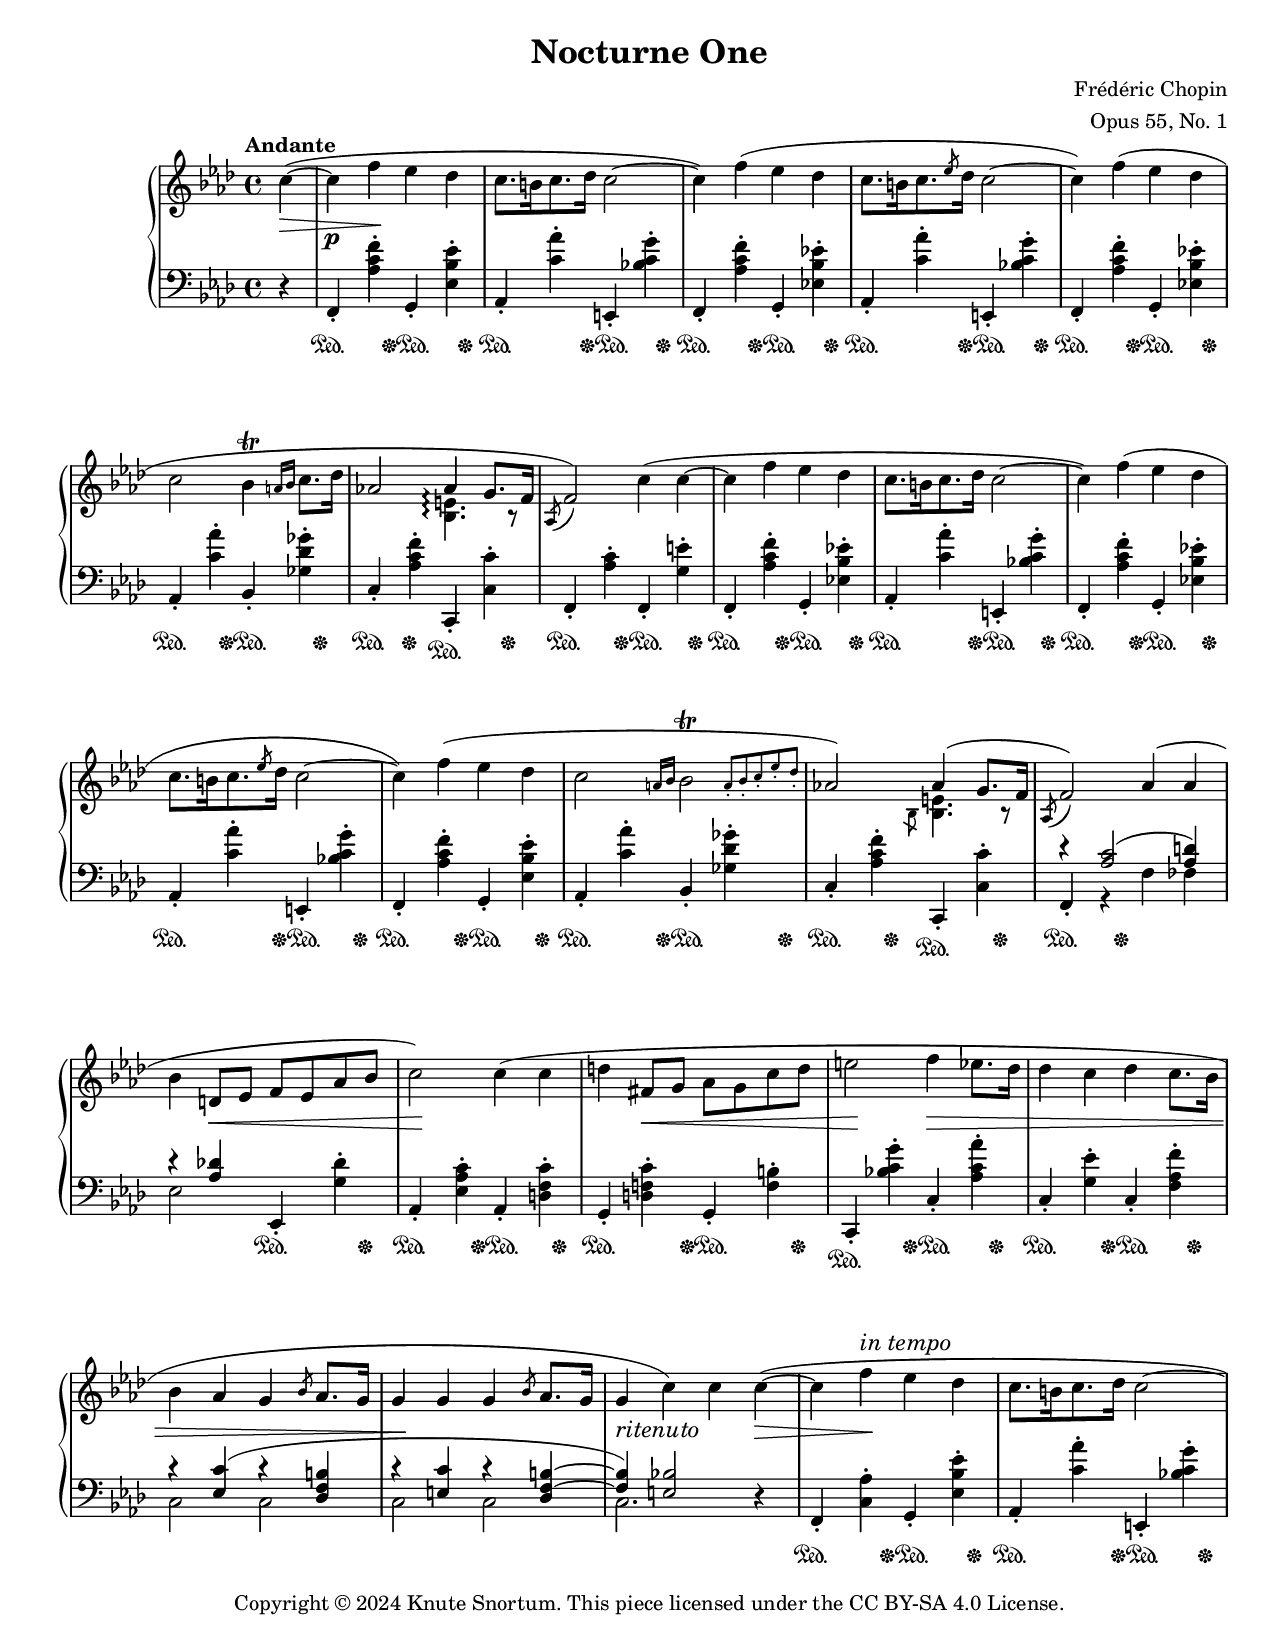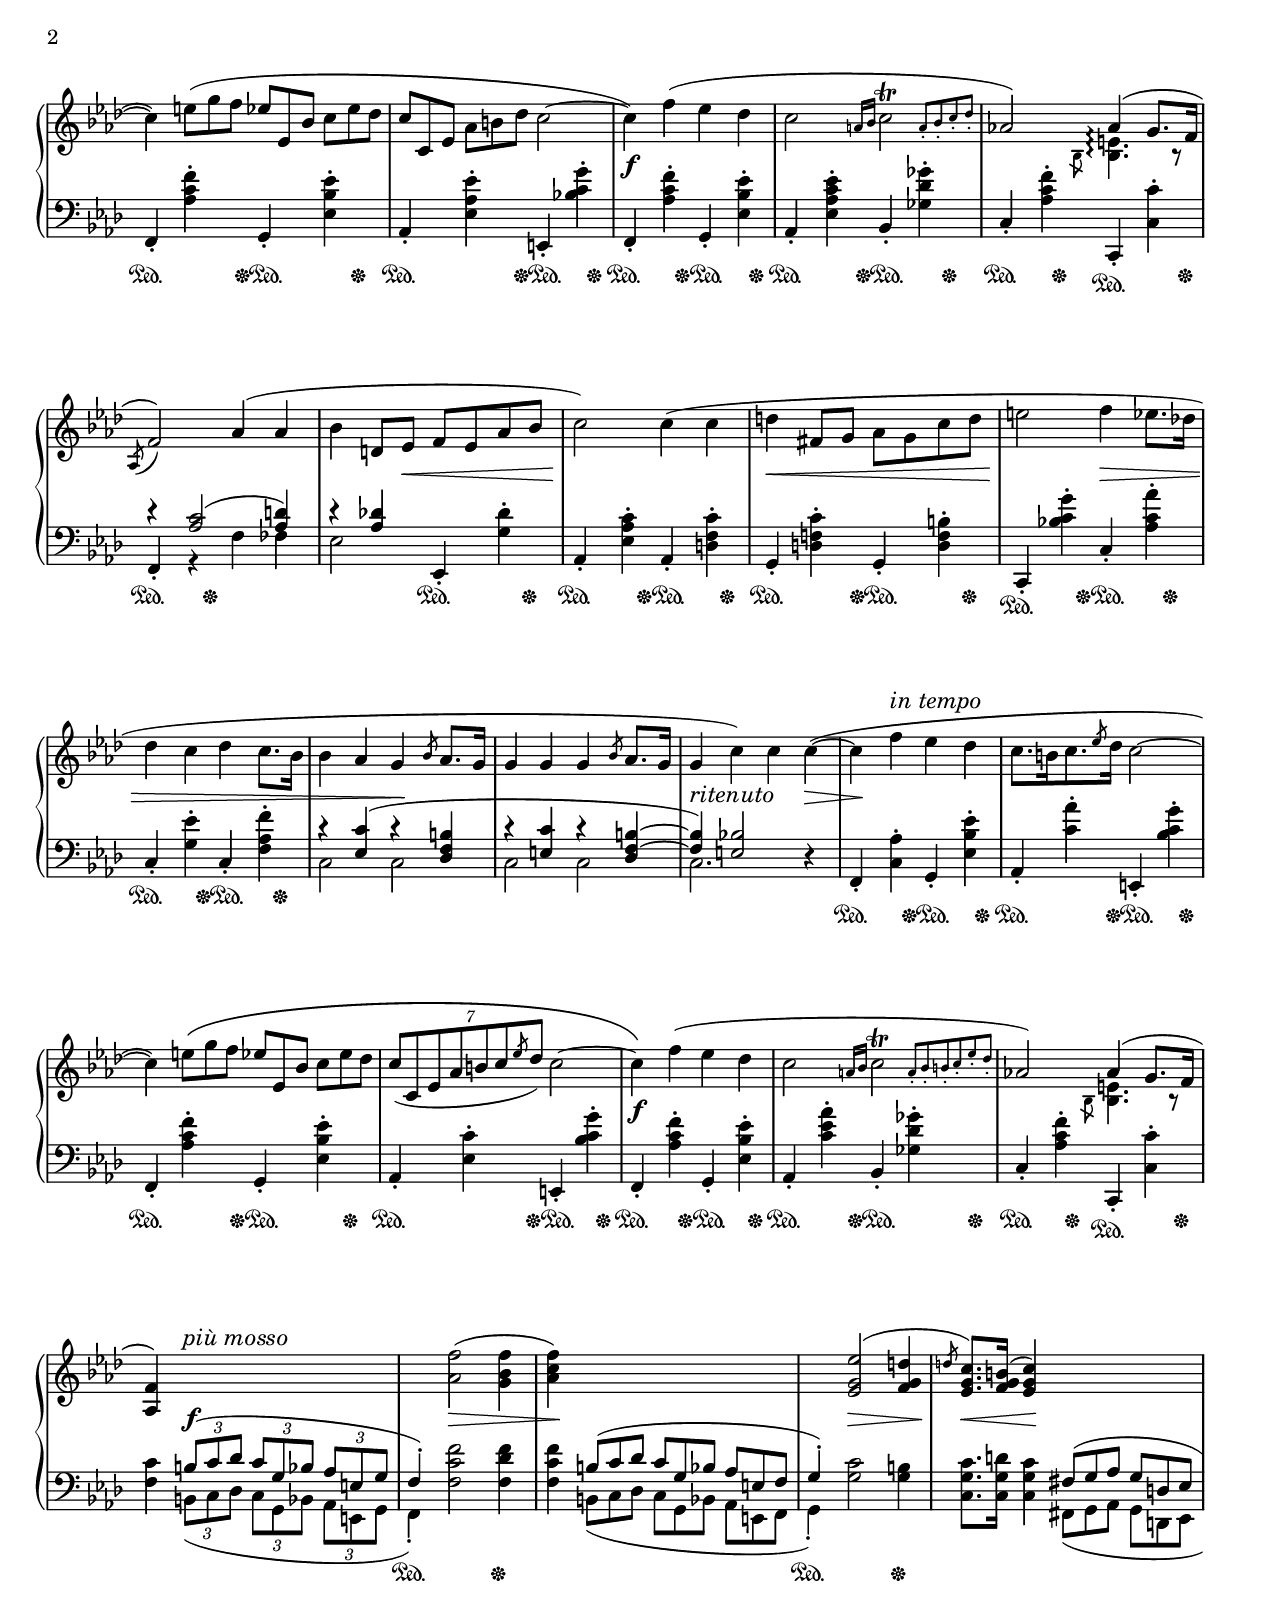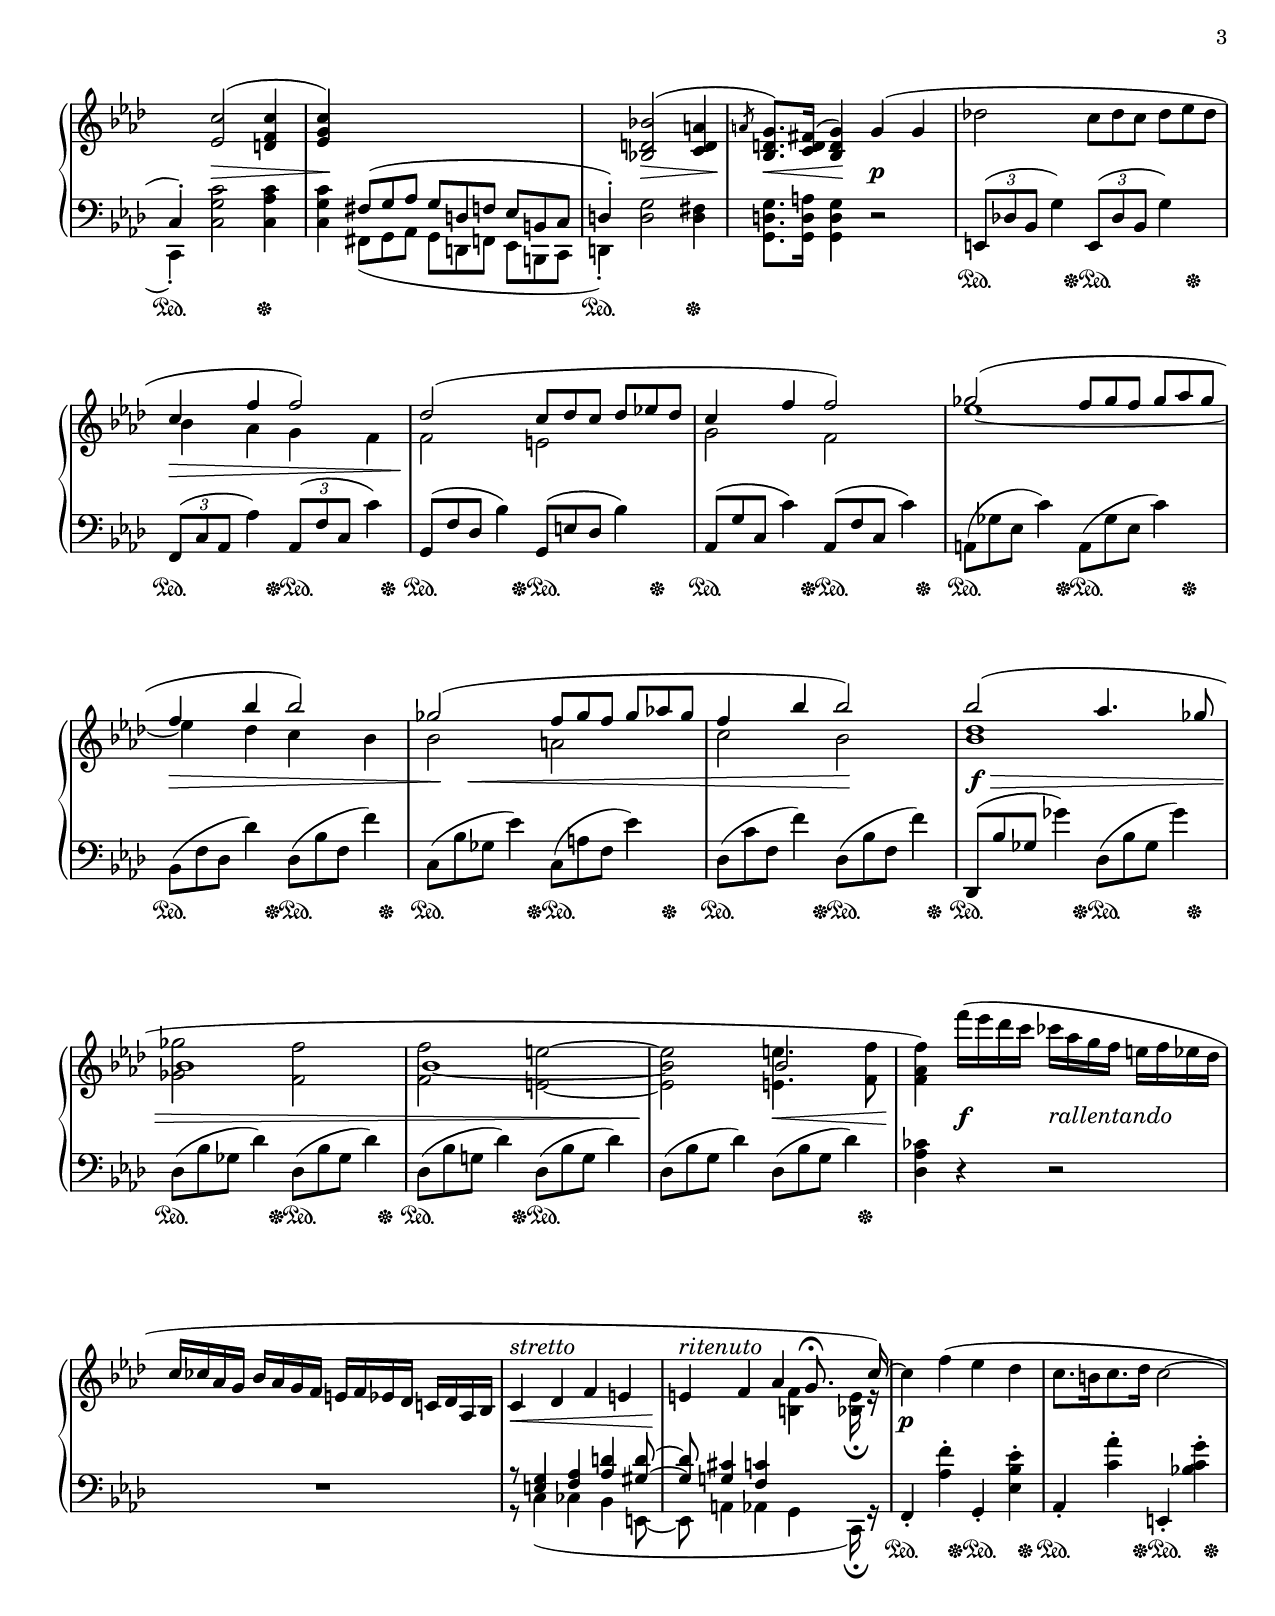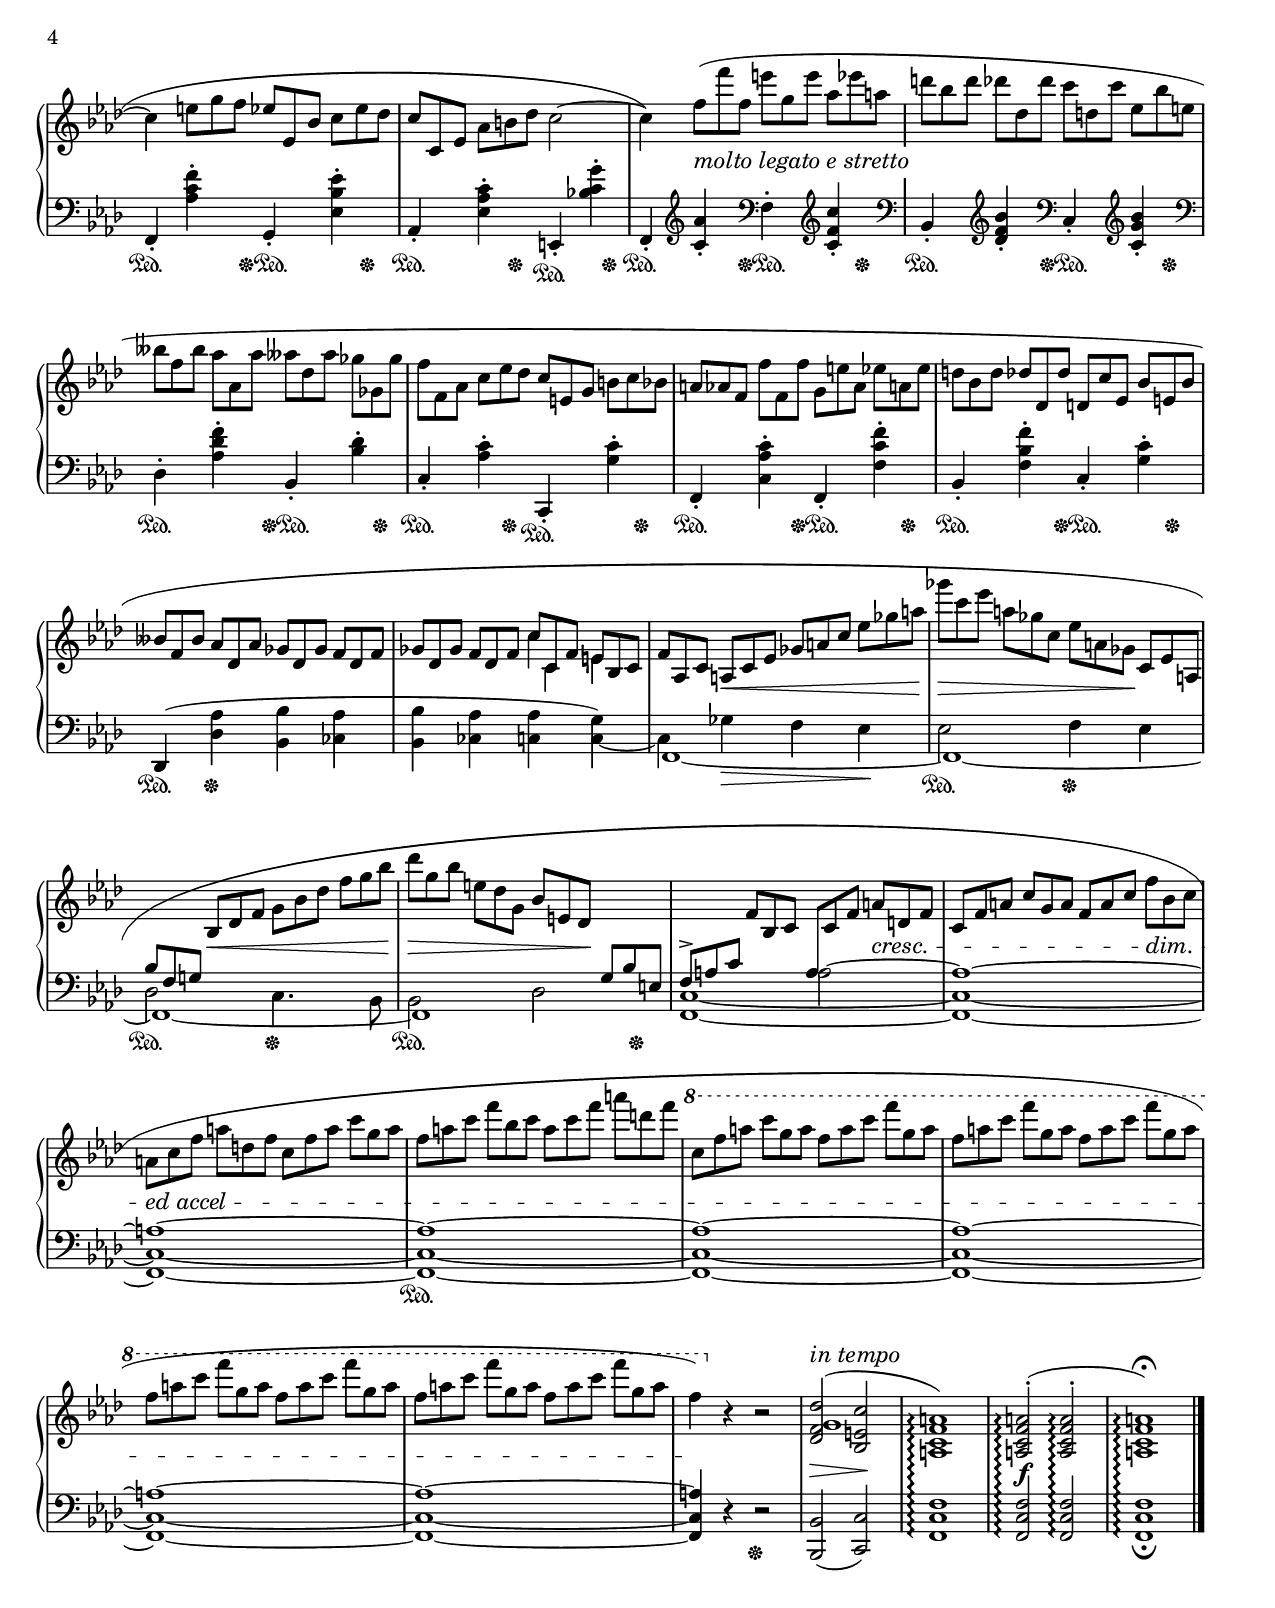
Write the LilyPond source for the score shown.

\version "2.24.0"

%...+....1....+....2....+....3....+....4....+....5....+....6....+....7....+....
\version "2.24.0"

#(set-global-staff-size 18)

\header {
  title = ##f
  composer = ##f
  opus = ##f
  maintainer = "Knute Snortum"
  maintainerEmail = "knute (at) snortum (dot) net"
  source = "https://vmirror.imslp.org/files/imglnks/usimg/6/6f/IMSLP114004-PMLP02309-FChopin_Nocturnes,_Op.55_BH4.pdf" % SrcA
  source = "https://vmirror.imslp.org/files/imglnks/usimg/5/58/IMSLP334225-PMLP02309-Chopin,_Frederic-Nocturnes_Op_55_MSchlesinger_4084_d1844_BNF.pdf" % SrcB
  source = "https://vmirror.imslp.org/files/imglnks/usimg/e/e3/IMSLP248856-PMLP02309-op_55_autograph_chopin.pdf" % Autograph
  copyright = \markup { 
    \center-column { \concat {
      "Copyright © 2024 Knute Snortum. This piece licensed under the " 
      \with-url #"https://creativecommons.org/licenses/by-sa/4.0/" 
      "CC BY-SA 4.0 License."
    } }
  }
}

\paper {
  ragged-right = ##f
  ragged-last-bottom = ##f
  min-systems-per-page = 5

  system-system-spacing =
    #'((basic-distance . 8) 
       (minimum-distance . 4)
       (padding . 2)
       (stretchability . 60)) % defaults: 12, 8, 1, 60

  last-bottom-spacing = 
    #'((basic-distance . 6)
       (minimum-distance . 4)
       (padding . 3)
       (stretchability . 30)) % defaults 1, 0, 1, 30
    
  top-system-spacing.minimum-distance = 10
    
  #(set-paper-size "letter")
  
  two-sided = ##t
  inner-margin = 12\mm
  outer-margin = 8\mm
    
  tocTitleMarkup = \markup \huge \bold \column {
    \fill-line { "Table of Contents" }
    \hspace #1
  }
  tocItemMarkup = \tocItemWithDotsMarkup
  print-all-headers = ##t
}

\layout {
  \context {
    \Score
    \omit BarNumber
    \override Slur.details.free-head-distance = 0.75
  }
  \context {
    \Voice
    \override Tie.minimum-length = 3
  }
}

%...+....1....+....2....+....3....+....4....+....5....+....6....+....7....+....

\version "2.24.0"
\language "english"

\version "2.24.0"

%
% Scheme functions
%

edAccel =
  #(make-music 'DecrescendoEvent 'span-direction START 'span-type 'text
               'span-text "ed accel")

%
% Redefine
%

staffUp   = \change Staff = "upper"
staffDown = \change Staff = "lower"

sd = \sustainOn
su = \sustainOff

hideNoteHead = \once {
  \omit Stem
  \omit Dots
  \omit Flag
  \hideNotes
  \override NoteColumn.ignore-collision = ##t
}

tupletOff = {
  \omit TupletNumber
  \omit TupletBracket
}
tupletOn = {
  \undo \omit TupletNumber
  \undo \omit TupletBracket
}

underSlur = \tweak avoid-slur #'inside \etc
noStaffPriority = -\tweak outside-staff-priority ##f \etc
trillSpannerUnderSlur = \override TrillSpanner.outside-staff-priority = ##f

%
% Markup
%

ritenuto = \markup \large \italic ritenuto
stretto = \markup \large \italic stretto
inTempo = \markup \large \italic "in tempo"
moltoLegto = 
  \markup \large \italic \whiteout \pad-markup #0.5 "molto legato e stretto"
piuMosso = \markup \large \italic "più mosso"
rallentando = \markup \large \italic rallentando
trillNatural = \markup \tiny \natural
trillFlat = \markup \tiny \flat


%%% Positions and shapes %%%

slurShapeA = \shape #'((0 . 2) (0 . 0.5) (0 . 0.5) (0 . 2.5)) \etc
slurShapeB = \shape #'(
                        ((0 . 0) (0 . 0) (0 . 0) (0 . 0))
                        ((0 . 0) (0 . 0) (0 . 0) (0 . 0.25))
                        ) \etc
slurShapeC = \shape #'(
                        ((0 . 3) (0 . 1) (0 . 0) (0 . 0))
                        ((0.25 . 0) (0 . 0) (0 . 0) (0 . 0))
                        ) \etc
slurShapeD = \shape #'(
                        ((0 . 0) (0 . 0) (0 . 0) (0 . 0))
                        ((0.25 . 0) (0 . 0) (0 . 0) (0 . 0))
                        ) \etc
slurShapeE = \shape #'((0 . 0) (0 . 0) (0 . 0) (0 . 0.25)) \etc
slurShapeF = \shape #'((0 . 0) (0 . 0.5) (0 . 0.5) (0 . 0)) \etc
slurShapeG = \shape #'(
                        ((0 . 0) (0 . 0) (0 . 0) (0 . 0))
                        ((0 . 3) (0 . 3) (0 . 3) (0 . 3))
                        ) \etc
slurShapeH = \shape #'((0 . -2) (0 . 0) (0 . 2) (0 . -2)) \etc
slurShapeI = \shape #'((0 . 0) (0 . 0) (0 . 0) (0 . 1)) \etc
slurShapeJ = \shape #'(
                        ((0 . 0) (0 . 0) (0 . 0) (0 . 0))
                        ((0 . 1.5) (1 . 1.25) (0 . 0) (0 . 0))
                        ) \etc
slurShapeK = \shape #'(
                        ((0 . 0) (0 . 0) (0 . 0) (0 . 0))
                        ((0 . -1) (0.5 . -0.75) (0 . -0.25) (0 . 0))
                        ) \etc
slurShapeL = \shape #'(
                        ((0 . 2) (0 . 2) (0 . 0) (0 . 0))
                        ((0 . 0) (0 . 0) (0 . 0) (0 . 0))
                        ) \etc
slurShapeM = \shape #'(
                        ((0 . 2) (0 . 2) (0 . 0) (0 . 0))
                        ((0 . 0) (0 . 0) (0 . 0) (0 . 0))
                        ) \etc
slurShapeN = \shape #'(
                        ((0 . 0) (0 . 0) (0 . 0) (0 . 0))
                        ((0 . 0) (0 . 0) (0 . 1.5) (0 . 1.5))
                        ) \etc
slurShapeO = \shape #'(
                        ((0 . 0) (0 . 0) (0 . 0) (3 . 0))
                        ((0 . 0) (0 . 0) (0 . 0) (0 . 0))
                        ((0 . 0) (0 . 0) (0 . 0) (0 . 0))
                        ((0 . 0) (0 . 1) (0 . -2) (0 . 0))
                        ((0 . 0) (0 . 0) (0 . 0) (0 . 0))
                        ((0 . -0.5) (0 . 0) (0 . 0) (0 . 0))
                        ) \etc

moveTextA = \tweak X-offset 4 \etc

%%% Music %%%

global = {
  \time 4/4
  \key f \minor
}

rightHandUpper = \relative {
  \partial 4 c''4(~_\> |
  c4 f\! ef df |
  c8.[ b16 c8. df16] c2~ |
  c4) f( ef df |
  c8.[ b16 c8. \slashedGrace { ef8*1/8 } df16] c2~ |
  c4) f( ef df |
  c2 bf4\trill \grace { a16*1/8 bf } c8. df16 |
  af!2 \voiceOne af4\arpeggio g8. f16 |
  \oneVoice \acciaccatura { af,8 } f'2) c'4( c~ |
  
  \barNumberCheck 9
  c4 f ef df |
  c8.[ b16 c8. df16] c2~ |
  c4) f-\slurShapeB ( ef df |
  c8.[ b16 c8. \slashedGrace { ef8*1/8 } df16] c2~ |
  c4) f( ef df |
  c2 \grace { a16 bf } bf2*1/2\trill \magnifyMusic #2/3 { \scaleDurations 2/5 {
    \stemUp a8-. bf-. c-. ef-. df-. \stemNeutral 
  } } |
  af!2) \voiceOne af4-\slurShapeA ^( g8. f16 |
  \oneVoice \acciaccatura { af,8 } f'2) af4-\slurShapeC ( af |
  
  \barNumberCheck 17
  bf4 d,8 ef f ef af bf |
  c2) c4-\slurShapeD ( c |
  % SrcB has af8. g16, but this disagrees with the autograph
  d4 fs,8 g af g c d |
  e2 f4 ef8. df16 |
  df4 c df c8. bf16 |
  bf4 af g \slashedGrace { bf8*1/8 } af8. g16 |
  g4 g g \slashedGrace { bf8*1/8 } af8. g16 |
  g4 c) c c(~ | 
  
  \barNumberCheck 25
  c4 f^\inTempo ef df |
  c8.[ b16 c8. df16] c2~ |
  c4) \tupletOff \tuplet 3/2 4 { e8-\slurShapeE ( g f  ef ef, bf'  c ef df } |
  \tuplet 3/2 4 { c8 c, ef  af b df } c2~ |
  c4) f-\slurShapeF ( ef df |
  c2 \grace { a16 bf } c2*1/2-\underSlur \trill \magnifyMusic #2/3 { 
    \scaleDurations 1/2 { 
      \stemUp a8-. bf-. c-. df-. \stemNeutral
  } } |
  af!2) \voiceOne af4-\slurShapeG ^(\arpeggio g8. f16 |
  \oneVoice \acciaccatura { af,8 } f'2) af4( af |
  
  \barNumberCheck 33
  bf4 d,8 ef f ef af bf |
  c2) c4( c |
  % SrcB has af8. g16, but this disagrees with the autograph
  d4 fs,8 g af g c d |
  e2 f4 ef8. df!16 |
  df4 c df c8. bf16 |
  bf4 af g \slashedGrace { bf8*1/8 } af8. g16 |
  g4 g g \slashedGrace { bf8*1/8 } af8. g16 |
  g4 c) c c(~ | 
  
  \barNumberCheck 41
  c4 f^\inTempo ef df |
  c8.[ b16 c8. \slashedGrace { ef8*1/8 } df16] c2~ |
  c4) \tuplet 3/2 4 { e8-\slurShapeH \( g f  ef ef, bf'  c ef df } |
  \tupletOn
  \tuplet 7/4 { c8( c, ef af b c \slashedGrace { ef8*1/8 } df8) } c2~ |
  c4\) f( ef df |
  c2 \grace { a16 bf } c2*1/2-\underSlur \trill \magnifyMusic #2/3 { 
    \scaleDurations 1/3 { 
      \stemUp a8-. bf-. b-. c-. ef-. df-. \stemNeutral
  } } |
  af!2) \voiceOne af4-\slurShapeG ( g8. f16 |
  \oneVoice <af, f'>4)-\moveTextA ^\piuMosso \staffDown \voiceOne 
    \tuplet 3/2 4 { b8( c df  c g bf  af e g } |
  
  \barNumberCheck 49
  f4-.) \staffUp \oneVoice <af' f'>2( <g bf f'>4 |
  <af c f>4) \tupletOff \staffDown \voiceOne \tuplet 3/2 4 { 
    b,8( c df  c g bf  af e f 
  } |
  g4-.) \staffUp \oneVoice <ef' g ef'>2^( <f g d'>4 |
  \slashedGrace { d'8*1/8 } <ef, g c>8.) <f g b>16^( <ef g c>4) \staffDown
    \voiceOne \tuplet 3/2 4 { fs,8-\slurShapeJ ( g af  g d ef } |
  c4-.) \staffUp \oneVoice <ef' c'>2^( <d f c'>4 |
  <ef g c>4) \staffDown \voiceOne \tuplet 3/2 4 { fs,8( g af  g d f  ef b c } |
  d4-.) \staffUp \oneVoice <bf'! d bf'!>2^( <c d a'>4 |
  \slashedGrace { a'8*1/8 } <bf, d g>8.) <c d fs>16^( <bf d g>4) g'( g |
  
  \barNumberCheck 57
  df'!2 \tuplet 3/2 4 { c8 df c  df ef df } |
  \voiceOne c4 f f2) |
  df2( \tuplet 3/2 4 { c8 df c  df ef! df } |
  c4 f f2) |
  gf2-\slurShapeL ( \tuplet 3/2 4 { f8 gf f  gf af gf } |
  f4 bf bf2) |
  gf2( \tuplet 3/2 4 { f8 gf f  gf af! gf } |
  f4 bf bf2) |
  
  \barNumberCheck 65
  bf2-\slurShapeM ( af4. gf8 |
  \voiceFour <gf, gf'>2 <f f'> |
  <f f'>2 <e~ e'^~> |
  <e bf' e>2 <e e'>4. <f f'>8 |
  \oneVoice <f af f'>4) f''16-\slurShapeN ( ef df c  cf af g f  e f ef df |
  c16 cf af g  bf af g f  e f ef df  c! df af bf |
  c4-\noStaffPriority ^\stretto df f e |
  e4-\noStaffPriority ^\ritenuto f \voiceOne af g8.\noBeam\fermata c16)~ |
  
  \barNumberCheck 73
  \oneVoice c4 f( ef df |
  c8.[ b16 c8. df16] c2~ |
  c4 \tuplet 3/2 4 { e8 g f  ef ef, bf'  c ef df } |
  \tuplet 3/2 4 { c8 c, ef  af b df } c2~ |
  c4) \tuplet 3/2 4 { 
    f8-\slurShapeO ( f' f,  e' g, e'  af, ef' a, |
    d8 bf d  df df, df'  c d, c'  ef, bf' e, |
    bff'8 f bff  af af, af'  aff df, aff'  gf gf, gf' |
    f8 f, af  c ef df  c e, g  b c bf |
    
    \barNumberCheck 81
    a8 af f  f' f, f'  g, e' af,  ef' a, ef' |
    d8 bf d  df df, df'  d, c' ef,  bf' e, bf' |
    bff8 f bff  af df, af'  gf df gf  f df f |
    gf8 df gf  f df f  c' c, f  e bf c |
    f8 af, c  a c ef  gf a c  ef gf a |
    gf'8 c, ef  a, gf c,  ef a, gf  \voiceOne c, ef a, |
    \staffDown bf8 f g!  \staffUp \oneVoice bf df f  g bf df  f g bf |
    df8 g, bf  e, df g,  bf e, df \voiceOne \staffDown g, bf e, |
    
    \barNumberCheck 89
    f8-> a c  \staffUp f bf, c  \staffDown a \staffUp c f  a d, f |
    \oneVoice c8 f a  c g a  f a c  f bf, c |
    a8 c f  a d, f  c f a  c g a |
    f8 a c  f bf, c  a c f  a d, f |
    \ottava 1 c8 f a  c g a  f a c  f g, a |
    f a c  f g, a  f a c  f g, a  |
    f a c  f g, a  f a c  f g, a  |
    f a c  f g, a  f a c  f g, a  |
  }
  
  \barNumberCheck 97
  f4) \ottava 0 r r2 |
  \voiceOne <df,, f df'>2(^\inTempo <bf e c'> |
  <a c f a>1)\arpeggio |
  q2-.(\arpeggio q-.\arpeggio |
  q1)\arpeggio\fermata |
  \bar "|."
}

rightHandLower = \relative {
  \partial 4 s4 |
  s1 * 6 |
  s2 \voiceFour <bf e>4.\arpeggio r8 |
  s1 |
  
  \barNumberCheck 9
  s1 * 6 |
  s2 \slashedGrace { bf8*1/8 } <bf e>4. r8 |
  s1 |
  
  \barNumberCheck 17
  s1 * 8 |
  
  \barNumberCheck 25
  s1 * 6 |
  s2 \slashedGrace { bf8*1/8 } \voiceFour <bf e>4.\arpeggio r8 |
  s1 |
  
  \barNumberCheck 33
  s1 * 8 |
  
  \barNumberCheck 41
  s1 * 6 |
  s2 \slashedGrace { bf8*1/8 } <bf e>4. r8 |
  s1 |
  
  \barNumberCheck 49
  s1 * 8 |
  
  \barNumberCheck 57
  s1 |
  bf'4 af g f |
  f2 e |
  g2 f |
  ef'1~ |
  ef4 df c bf |
  bf2 a |
  c2 bf |
  
  \barNumberCheck 65
  <bf df>1 |
  \voiceOne bf1 |
  bf1_~ |
  \hideNoteHead bf2 bf |
  s1 * 4 |
  
  \barNumberCheck 73
  s1 * 8 |
  
  \barNumberCheck 81
  s1 * 3 |
  s2 \tupletOff \voiceFour \tuplet 3/2 { c4*1/2 c,4  e4 s8 }
  s1 * 4 |
  
  \barNumberCheck 89
  s1 * 8 |
  
  \barNumberCheck 97
  s1 |
  \voiceThree g1 |
}

rightHand = {
  \global
  <<
    \new Voice \rightHandUpper
    \new Voice \rightHandLower
  >>
}

leftHandUpper = \relative {
  \partial 4 s4 |
  s1 * 8 |
  
  \barNumberCheck 9
  s1 * 7 |
  \voiceThree r4 <af c>2( <af d>4) |
  
  \barNumberCheck 17
  r4 <af df!> s2 |
  s1 * 4 |
  r4 <ef c'>( r <df f b> |
  r4 <e c'> r <df f b>~ |
  <f b>4) <e bf'!>2 s4 |
  
  \barNumberCheck 25
  s1 * 7 |
  \voiceThree r4 <af c>2( <af d>4) |
  
  \barNumberCheck 33
  r4 <af df!> s2 |
  s1 * 4 |
  r4 <ef c'>( r <df f b> |
  r4 <e c'> r <df f b>~ |
  <f b>4) <e bf'!>2 s4 |
  
  \barNumberCheck 41
  s1 * 8 |
  
  \barNumberCheck 49
  s1 * 8 |
  
  \barNumberCheck 57
  s1 * 8 |
  
  \barNumberCheck 65
  s1 * 6 |
  r8 <e g>4 <f af> <af d> <gs d'>8~ |
  q8 <g! cs>4 <f c'> \staffUp \voiceFour <b f'> <bf e>16\fermata r |
  
  \barNumberCheck 73
  s1 * 8 |
  
  \barNumberCheck 81
  s1 * 4 |
  \staffDown \voiceThree f,1_~ |
  f1_~ |
  f1_~ |
  f1 |
  
  \barNumberCheck 89
  s2 \once \stemDown a'~ |
  a1~ |
  a1~ |
  a1~ |
  a1~ |
  a1~ |
  a1~ |
  a1~ |
  
  \barNumberCheck 97
  \hideNoteHead a4 s2. |
}

leftHandLower = \relative {
  \partial 4 r4 |
  f,4-. <af' c f>-. g,-. <ef' bf' ef>-. |
  af,4-. <c' af'>-. e,,-. <bf''! c g'>-. |
  f,4-. <af' c f>-. g,-. <ef'! bf' ef!>-. |
  af,4-. <c' af'>-. e,,-. <bf''! c g'>-. |
  f,4-. <af' c f>-. g,-. <ef'! bf' ef!>-. |
  af,4-. <c' af'>-. bf,-. <gf' df' gf>-. |
  c,4-. <af' c f>-. c,,-. <c' c'>-. |
  f,4-. <af' c>-. f,-. <g' e'>-. |
  
  \barNumberCheck 9
  f,4-. <af' c f>-. g,-. <ef'! bf' ef!>-. |
  af,4-. <c' af'>-. e,,-. <bf''! c g'>-. |
  f,4-. <af' c f>-. g,-. <ef'! bf' ef!>-. |
  af,4-. <c' af'>-. e,,-. <bf''! c g'>-. |
  f,4-. <af' c f>-. g,-. <ef' bf' ef>-. |
  af,4-. <c' af'>-. bf,-. <gf' df' gf>-. |
  c,4-. <af' c f>-. c,,-. <c' c'>-. |
  f,4-. \voiceTwo r f' ff |
  
  \barNumberCheck 17
  ef2 \oneVoice ef,4-. <g' df'>-. |
  af,4-. <ef' af c>-. af,-. <d f c'>-. |
  g,4-. <d' f! c'>-. g,-. <f' b>-. |
  c,4-. <bf''! c g'>-. c,-. <af' c af'>-. |
  c,4-. <g' ef'>-. c,-. <f af f'>-. |
  \voiceTwo c2 c |
  c2 c |
  c2. \oneVoice r4 |
  
  \barNumberCheck 25
  f,4-. <c' af'>-. g-. <ef' bf' ef>-. |
  af,4-. <c' af'>-. e,,-. <bf''! c g'>-. |
  f,4-. <af' c f>-. g,-. <ef' bf' ef>-. |
  af,4-. <ef' af ef'>-. e,-. <bf''! c g'>-. |
  f,4-. <af' c f>-. g,-. <ef' bf' ef>-. |
  af,4-. <ef' af c ef>-. bf-. <gf' df' gf>-. |
  c,4-. <af' c f>-. c,,-. <c' c'>-. |
  f,4-. \voiceTwo r f' ff |
  
  \barNumberCheck 33
  ef2 \oneVoice ef,4-. <g' df'>-. |
  af,4-. <ef' af c>-. af,-. <d f c'>-. |
  g,4-. <d' f! c'>-. g,-. <d' f b>-. |
  c,4-. <bf''! c g'>-. c,-. <af' c af'>-. |
  c,4-. <g' ef'>-. c,-. <f af f'>-. |
  \voiceTwo c2 c |
  c2 c |
  c2. \oneVoice r4 |
  
  \barNumberCheck 41 
  f,4-. <c' af'>-. g-. <ef' bf' ef>-. |
  af,4-. <c' af'>-. e,,-. <bf'' c g'>-. |
  f,4-. <af' c f>-. g,-. <ef' bf' ef>-. |
  af,4-. <ef' c'>-. e,-. <bf'' c g'>-. |
  f,4-. <af' c f>-. g,-. <ef' bf' ef>-. |
  af,4-. <c' ef af>-. bf,-. <gf' df' gf>-. |
  c,4-. <af' c f>-. c,,-. <c' c'>-. |
  <f c'>4 \voiceTwo \tuplet 3/2 4 { b,8-\slurShapeI ( c df  c g bf  af e g } |
  
  \barNumberCheck 49
  f4-.) \oneVoice <f' c' f>2 <f df' f>4 |
  <f c' f>4 \tupletOff \voiceTwo \tuplet 3/2 4 { b,8( c df  c g bf  af e f } |
  g4-.) \oneVoice <g' c>2 < g b>4 |
  <c, g' c>8. <c g' d'>16 <c g' c>4 \voiceTwo \tuplet 3/2 4 { 
    fs,8-\slurShapeK ( g af  g d ef 
  } |
  % SrcB has <d af' c>4 for the last chord, disagrees with autograph
  c4-.) \oneVoice <c' g' c>2 <c af' c>4 |
  <c g' c>4 \voiceTwo \tuplet 3/2 4 { fs,8( g af  g d f  ef b c } |
  d4-.) <d' g>2 <d fs>4 |
  <g, d' g>8. <g d' a'>16 <g d' g>4 \oneVoice r2 |
  
  \barNumberCheck 57
  \tupletOn \tuplet 3/2 { e8( df'! bf } g'4) \tuplet 3/2 { e,8( df' bf } g'4) |
  \tuplet 3/2 { f,8( c' af } af'4) \tuplet 3/2 { af,8( f' c } c'4) |
  \tupletOff 
  \tuplet 3/2 { g,8( f' df } bf'4) \tuplet 3/2 { g,8( e' df } bf'4) |
  \tuplet 3/2 { af,8( g' c, } c'4) \tuplet 3/2 { af,8( f' c } c'4) |
  \tuplet 3/2 { a,8( gf' ef } c'4) \tuplet 3/2 { a,8( gf' ef } c'4) |
  \tuplet 3/2 { bf,8( f' df } df'4) \tuplet 3/2 { df,8( bf' f } f'4) |
  \tuplet 3/2 { c,8( bf' gf } ef'4) \tuplet 3/2 { c,8( a' f } ef'4) |
  \tuplet 3/2 { df,8( c' f, } f'4) \tuplet 3/2 { df,8( bf' f } f'4) |
  
  \barNumberCheck 65
  \tuplet 3/2 { df,,8( bf'' gf } gf'4) \tuplet 3/2 { df,8( bf' gf } gf'4) |
  \tuplet 3/2 { df,8( bf' gf } df'4) \tuplet 3/2 { df,8( bf' gf } df'4) |
  \tuplet 3/2 { df,8( bf' g! } df'4) \tuplet 3/2 { df,8( bf' g } df'4) |
  \tuplet 3/2 { df,8( bf' g } df'4) \tuplet 3/2 { df,8( bf' g } df'4) |
  <df, af' cf>4 r r2 |
  R1 |
  \voiceTwo r8 c4( cf bf e,8~ |
  e8 a4 af g c,16)\fermata r |
  
  \barNumberCheck 73
  \oneVoice f4-. <af' f'>-. g,-. <ef' bf' ef>-. |
  af,4-. <c' af'>-. e,,-. <bf''! c g'>-. |
  f,4-. <af' c f>-. g,-. <ef' bf' ef>-. |
  af,4-. <ef' af c>-. e,-. <bf''! c g'>-. |
  f,4-. \clef treble <c'' af'>-. \clef bass f,-. \clef treble <c' f c'>-. |
  \clef bass bf,4-. \clef treble <df' f bf>-. \clef bass c,-. 
    \clef treble <c' g' bf>-. |
  \clef bass df,4-. <af' df f>-. bf,-. <bf' df>-. |
  c,4-. <af' c>-. c,,-. <g'' c>-. |
    
  \barNumberCheck 81
  f,4-. <c' af' c>-. f,-. <f' c' f>-. |
  % SrcB, second chord is missing the lower f, present in autograph
  bf,4-. <f' bf f'>-. c-. <g' c>-. |
  % SrcB, has <df, df'>4 for first beat, disagrees with autograph
  df,4( <df' af'> <bf bf'> <cf af'> |
  <bf bf'>4 <cf af'> <c af'> <c g'>)_~ |
  \voiceTwo c4 gf'_\> f ef\! |
  ef2 f4 ef |
  df2 c4. bf8 |
  bf2 df |
  
  \barNumberCheck 89
  % whole note chord, according to SrcB, autograph
  <f, c'>1~ |
  q1~ |
  q1~ |
  q1~ |
  q1~ |
  q1~ |
  q1~ |
  q1~ |
  
  \barNumberCheck 97
  \oneVoice <f c' a'>4 r r2 |
  <bf, bf'>2( <c c'>) |
  <f c' f>1\arpeggio |
  q2\arpeggio q\arpeggio |
  q1\arpeggio_\fermata |
}

leftHand = {
  \global
  \clef bass
  <<
    \new Voice \leftHandUpper
    \new Voice \leftHandLower
  >>
}

dynamics = {
  \override TextScript.Y-offset = -0.5
  \partial 4 s4 |
  s1\p |
  s1 * 7 |
  
  \barNumberCheck 9
  s1 * 8 |
  
  \barNumberCheck 17
  s4 s2.-\tweak to-barline ##f \< |
  s2\! s |
  s4 s2.-\tweak to-barline ##f \< |
  s2\! s-\tweak to-barline ##f \> |
  s1 * 2 |
  s4\! s2. |
  s2.^\ritenuto s4\> |
  
  \barNumberCheck 25
  s4 s\! s2 |
  s1 * 3 |
  s1\f |
  s1 * 3 |
  
  \barNumberCheck 33
  s4. s8\< s2 <>\! |
  s1 |
  s1\< <>\! |
  s2 s2\> |
  s1 |
  s2 s2\! |
  s1 |
  s2.^\ritenuto s4-\tweak to-barline ##f \> |
  
  \barNumberCheck 41
  s4\! s2. |
  s1 * 3 |
  s1\f |
  s1 * 2 |
  s4 s2.\f |
  
  \barNumberCheck 49
  s4 s2.-\tweak to-barline ##f \> |
  s4\! s2. |
  s4 s2\> s4\! |
  s4\< s2.\! |
  s4 s2.-\tweak to-barline ##f \> |
  s4\! s2. |
  s4 s2\> s4\! |
  s4\< s\! s2\p |
  
  \barNumberCheck 57
  s1 |
  s1\> <>\!
  s1 * 3 |
  s1-\tweak to-barline ##f \> |
  s8\! s\< s2. |
  s2 s\! |
  
  \barNumberCheck 65
  s1\f\> |
  s1 |
  s1 <>\! |
  s2 s\< <>\! |
  s4 s\f s2^\rallentando |
  s1 |
  s1\< <>\!
  s1 |
  
  \barNumberCheck 73
  s1\p |
  s1 * 3 |
  s4 s2.^\moltoLegto |
  s1 * 3 |
  
  \barNumberCheck 81
  s1 * 4 |
  s4 s2.\< |
  s2\> \tuplet 3/2 { s4 s8\! } s4 |
  s4 s2.\< |
  s2\> \tuplet 3/2 { s4 s8\! } s4 |
  
  \barNumberCheck 89
  s2. s4\cresc |
  s2. s4\dim |
  s1-\alterBroken Y-offset #'(0 1.5) \edAccel |
  s1 * 5 |
  
  \barNumberCheck 97
  s4\! s2. |
  s2\> s\! |
  s1 |
  s1-\tweak Y-offset -1 \f |
}

tempi = {
  \set Score.tempoHideNote = ##t
  \tempo "Andante" 4 = 76
  \partial 4 s4 |
  s1 * 8 |
  
  \barNumberCheck 9
  s1 * 8 |
  
  \barNumberCheck 17
  s1 * 7 |
  \tempo 4 = 69
  s1 |
  
  \barNumberCheck 25
  s4 \tempo 4 = 76 s2. |
  s1 * 7 |
  
  \barNumberCheck 33
  s1 * 8 |
  
  \barNumberCheck 41
  s1 * 7 |
  s4 \tempo 4 = 108 s2. |
  
  \barNumberCheck 49
  s1 * 8 |
  
  \barNumberCheck 57
  s1 * 8 |
  
  \barNumberCheck 65
  s1 * 4 |
  s2 \tempo 4 = 100 s2 |
  \tempo 4 = 92 s2 \tempo 4 = 84 s2 |
  \tempo 4 = 76 s2 \tempo 4 = 69 s2 |
  \tempo 4 = 63 s2 \tempo 4 = 60 s4. \tempo 4 = 20 s8 |
  
  \barNumberCheck 73
  \tempo 4 = 76
  s1 * 4 |
  s4 \tempo 4 = 100 s2. |
  s1 * 3 |
  
  \barNumberCheck 81
  s1 * 8 |
  
  \barNumberCheck 89
  s1 * 2 |
  \tempo 4 = 108
  s1 |
  \tempo 4 = 116
  s1 |
  \tempo 4 = 126
  s1 |
  \tempo 4 = 138
  s1 |
  \tempo 4 = 152
  s1 |
  \tempo 4 = 168
  s1 |
  
  \barNumberCheck 97
  s1 |
  \tempo 4 = 76
  s1 * 3 |
  \tempo 4 = 40
  s1 |
}

pedal = {
  \partial 4 s4 |
  \repeat unfold 6 { s2\sd s4.\su\sd s8\su | }
  s4\sd s\su s4.\tweak Y-offset -1 \sd s8\su |
  s2\sd s4.\su\sd s8\su |
  
  \barNumberCheck 9
  \repeat unfold 5 { s2\sd s4.\su\sd s8\su | }
  s2\sd s4..\su\sd s16\su |
  s4.\sd s8\su s4.-\tweak Y-offset -1 \sd s8\su |
  s4.\sd s8\su s2 |
  
  \barNumberCheck 17
  s2 s4.\sd s8\su |
  s2\sd s4.\su\sd s8\su |
  s2\sd s4.\su\sd s8\su |
  s2-\tweak Y-offset -1.5 \sd s4.\su\sd s8\su |
  s2\sd s4.\su\sd s8\su |
  s1 * 3 |
  
  \barNumberCheck 25
  \repeat unfold 6 { s2\sd s4.\su\sd s8\su | }
  s4.\sd s8\su s4..-\tweak Y-offset -1 \sd s16\su |
  s4.\sd s8\su s2 |
  
  \barNumberCheck 33
  s2 s4.\sd s8\su |
  s2\sd s4.\su\sd s8\su |
  s2\sd s4.\su\sd s8\su |
  s2-\tweak Y-offset -1 \sd s4.\su\sd s8\su |
  \override SustainPedal.Y-offset = 2
  s2\sd s4.\su\sd s8\su |
  \revert SustainPedal.Y-offset
  s1 * 3 |
  
  \barNumberCheck 41
  \repeat unfold 5 { s2\sd s4.\su\sd s8\su | }
  s2\sd s4..\su\sd s16\su |
  s4.\sd s8\su s4..-\tweak Y-offset -1 \sd s16\su |
  s1 |
  
  \barNumberCheck 49
  s2.\sd s4\su |
  s1 |
  s2.\sd s4\su |
  s1 |
  s2.\sd s4\su |
  s1 |
  s2.\sd s4\su |
  s1 |
  
  \barNumberCheck 57
  \override SustainPedal.Y-offset = 3
  s2\sd s4.\su\sd s8\su |
  \revert SustainPedal.Y-offset
  \repeat unfold 7 { s2\sd s4.\su\sd s8\su | }
  
  \barNumberCheck 65
  s2\sd s4.\su\sd s8\su |
  s2\sd s4.\su\sd s8\su |
  s2\sd s\su\sd | 
  s2.. s8\su |
  s1 * 4 |
  
  \barNumberCheck 73
  \repeat unfold 3 { s2\sd s4.\su\sd s8\su | }
  s4.\sd s8\su s4.-\tweak Y-offset -1 \sd s8\su |
  \repeat unfold 3 { s2\sd s4.\su\sd s8\su | }
  s4.\sd s8\su s4.-\tweak Y-offset -1 \sd s8\su |
  
  \barNumberCheck 81
  s2\sd s4.\su\sd s8\su |
  s2\sd s4.\su\sd s8\su |
  s4\sd s2.\su |
  s1 * 2 |
  s2\sd s\su |
  s2\sd s\su |
  s2..\sd s8\su |
  
  \barNumberCheck 89
  s1 * 3 |
  s1\sd |
  s1 * 4 |
  
  \barNumberCheck 97
  s2 s\su |
}

forceBreaks = {
  % page 1
  \partial 4 s4 |
  s1 * 5 \break
  s1 * 6 \break
  s1 * 5 \break
  s1 * 5 \break
  s1 * 5 \pageBreak
  
  % page 2
  s1 * 5 \break
  \grace { s8 } s1 * 5 \break
  s1 * 6 \break
  s1 * 5 \break
  s1 * 5 \pageBreak
  
  % page 3
  s1 * 5 \break
  s1 * 4 \break
  s1 * 4 \break
  s1 * 4 \break
  s1 * 5 \pageBreak
  
  % page 4
  s1 * 4 \break
  s1 * 4 \break
  s1 * 4 \break
  s1 * 4 \break
  s1 * 4 \break
}

nocturneOneNotes =
\score {
  \header {
    title = "Nocturne One"
    composer = "Frédéric Chopin"
    opus = "Opus 55, No. 1"
  }
  \keepWithTag layout  
  \new PianoStaff \with {
    connectArpeggios = ##t
  } <<
    \new Staff = "upper" \rightHand
    \new Dynamics \dynamics
    \new Staff = "lower" \leftHand
    \new Dynamics \pedal
    \new Dynamics \tempi
    \new Devnull \forceBreaks
  >>
  \layout {
    \context {
      \Staff
      \consists Span_arpeggio_engraver
    }
  }
}

\include "articulate.ly"

nocturneOneMidi =
\book {
  \bookOutputName "nocturne-op55-no1"
  \score {
    \keepWithTag midi
    \articulate <<
      \new Staff = "upper" << \rightHand \dynamics \pedal \tempi >>
      \new Staff = "lower" << \leftHand \dynamics \pedal \tempi >>
    >>
    \midi {}
  }
}


\nocturneOneNotes
\nocturneOneMidi